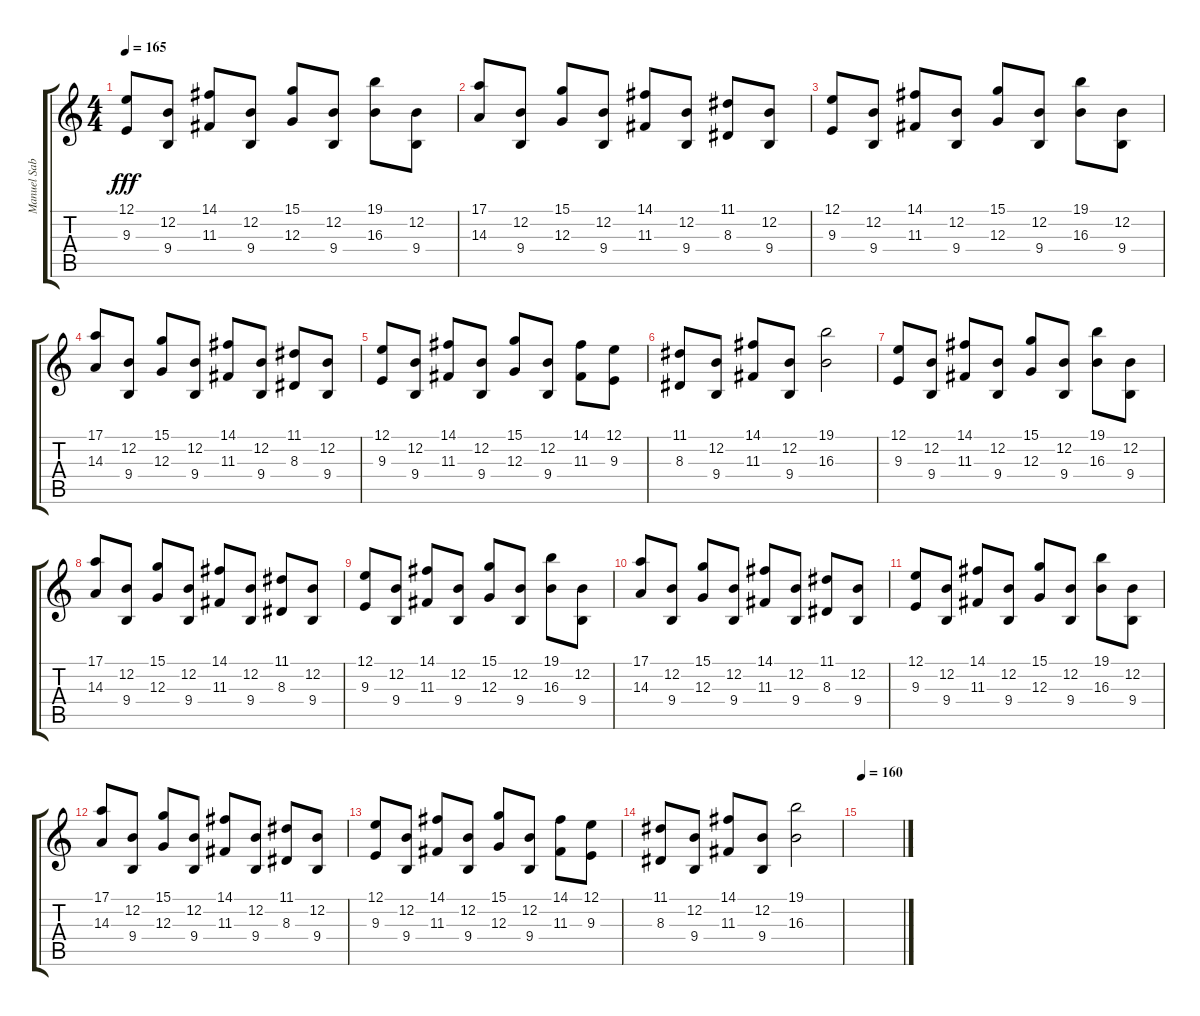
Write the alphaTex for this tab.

\track ("Manuel Sabogal Keyboards" "Manuel Sab") {instrument synthstrings1}
\staff {score tabs}
\tuning (E4 B3 G3 D3 A2 E2) {hide}
\ts (4 4)
\tempo 165
\clef g2
\ks c
(12.1 9.3).8{dy fff} (12.2 9.4).8 (14.1 11.3).8 (12.2 9.4).8 (15.1 12.3).8 (12.2 9.4).8 (19.1 16.3).8 (12.2 9.4).8 |
(17.1 14.3).8 (12.2 9.4).8 (15.1 12.3).8 (12.2 9.4).8 (14.1 11.3).8 (12.2 9.4).8 (11.1 8.3).8 (12.2 9.4).8 |
(12.1 9.3).8 (12.2 9.4).8 (14.1 11.3).8 (12.2 9.4).8 (15.1 12.3).8 (12.2 9.4).8 (19.1 16.3).8 (12.2 9.4).8 |
(17.1 14.3).8 (12.2 9.4).8 (15.1 12.3).8 (12.2 9.4).8 (14.1 11.3).8 (12.2 9.4).8 (11.1 8.3).8 (12.2 9.4).8 |
(12.1 9.3).8 (12.2 9.4).8 (14.1 11.3).8 (12.2 9.4).8 (15.1 12.3).8 (12.2 9.4).8 (14.1 11.3).8 (12.1 9.3).8 |
(11.1 8.3).8 (12.2 9.4).8 (14.1 11.3).8 (12.2 9.4).8 (19.1 16.3).2 |
(12.1 9.3).8 (12.2 9.4).8 (14.1 11.3).8 (12.2 9.4).8 (15.1 12.3).8 (12.2 9.4).8 (19.1 16.3).8 (12.2 9.4).8 |
(17.1 14.3).8 (12.2 9.4).8 (15.1 12.3).8 (12.2 9.4).8 (14.1 11.3).8 (12.2 9.4).8 (11.1 8.3).8 (12.2 9.4).8 |
(12.1 9.3).8 (12.2 9.4).8 (14.1 11.3).8 (12.2 9.4).8 (15.1 12.3).8 (12.2 9.4).8 (19.1 16.3).8 (12.2 9.4).8 |
(17.1 14.3).8 (12.2 9.4).8 (15.1 12.3).8 (12.2 9.4).8 (14.1 11.3).8 (12.2 9.4).8 (11.1 8.3).8 (12.2 9.4).8 |
(12.1 9.3).8 (12.2 9.4).8 (14.1 11.3).8 (12.2 9.4).8 (15.1 12.3).8 (12.2 9.4).8 (19.1 16.3).8 (12.2 9.4).8 |
(17.1 14.3).8 (12.2 9.4).8 (15.1 12.3).8 (12.2 9.4).8 (14.1 11.3).8 (12.2 9.4).8 (11.1 8.3).8 (12.2 9.4).8 |
(12.1 9.3).8 (12.2 9.4).8 (14.1 11.3).8 (12.2 9.4).8 (15.1 12.3).8 (12.2 9.4).8 (14.1 11.3).8 (12.1 9.3).8 |
(11.1 8.3).8 (12.2 9.4).8 (14.1 11.3).8 (12.2 9.4).8 (19.1 16.3).2 |
\tempo 160
